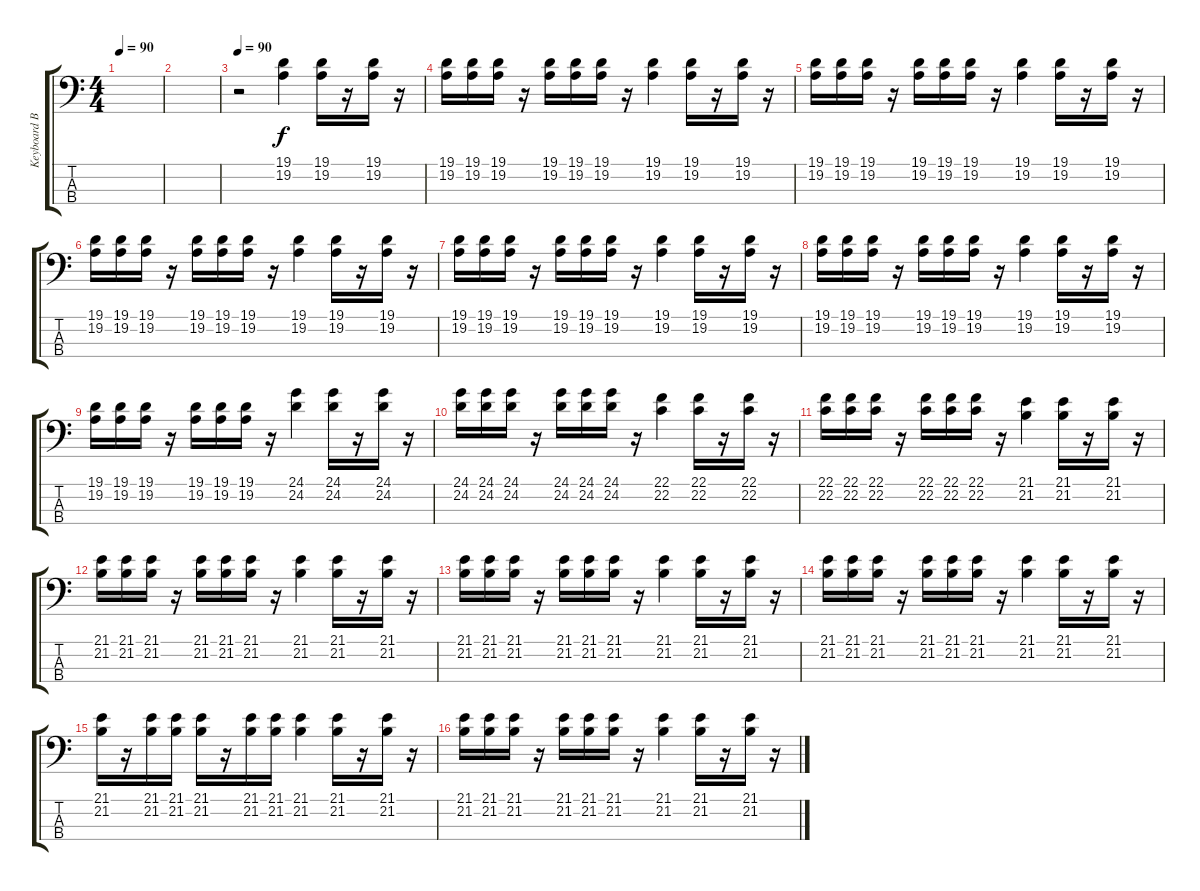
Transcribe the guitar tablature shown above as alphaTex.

\track ("Keyboard Bass" "Keyboard B") {instrument stringensemble1}
\staff {score tabs}
\tuning (G2 D2 A1 E1) {hide}
\ts (4 4)
\tempo 90
\clef f4
\ks c
|
|
\tempo 90
r.2 (19.1 19.2).4 (19.1 19.2).16 r.16 (19.1 19.2).16 r.16 |
(19.1 19.2).16 (19.1 19.2).16 (19.1 19.2).16 r.16 (19.1 19.2).16 (19.1 19.2).16 (19.1 19.2).16 r.16 (19.1 19.2).4 (19.1 19.2).16 r.16 (19.1 19.2).16 r.16 |
(19.1 19.2).16 (19.1 19.2).16 (19.1 19.2).16 r.16 (19.1 19.2).16 (19.1 19.2).16 (19.1 19.2).16 r.16 (19.1 19.2).4 (19.1 19.2).16 r.16 (19.1 19.2).16 r.16 |
(19.1 19.2).16 (19.1 19.2).16 (19.1 19.2).16 r.16 (19.1 19.2).16 (19.1 19.2).16 (19.1 19.2).16 r.16 (19.1 19.2).4 (19.1 19.2).16 r.16 (19.1 19.2).16 r.16 |
(19.1 19.2).16 (19.1 19.2).16 (19.1 19.2).16 r.16 (19.1 19.2).16 (19.1 19.2).16 (19.1 19.2).16 r.16 (19.1 19.2).4 (19.1 19.2).16 r.16 (19.1 19.2).16 r.16 |
(19.1 19.2).16 (19.1 19.2).16 (19.1 19.2).16 r.16 (19.1 19.2).16 (19.1 19.2).16 (19.1 19.2).16 r.16 (19.1 19.2).4 (19.1 19.2).16 r.16 (19.1 19.2).16 r.16 |
(19.1 19.2).16 (19.1 19.2).16 (19.1 19.2).16 r.16 (19.1 19.2).16 (19.1 19.2).16 (19.1 19.2).16 r.16 (24.1 24.2).4 (24.1 24.2).16 r.16 (24.1 24.2).16 r.16 |
(24.1 24.2).16 (24.1 24.2).16 (24.1 24.2).16 r.16 (24.1 24.2).16 (24.1 24.2).16 (24.1 24.2).16 r.16 (22.1 22.2).4 (22.1 22.2).16 r.16 (22.1 22.2).16 r.16 |
(22.1 22.2).16 (22.1 22.2).16 (22.1 22.2).16 r.16 (22.1 22.2).16 (22.1 22.2).16 (22.1 22.2).16 r.16 (21.1 21.2).4 (21.1 21.2).16 r.16 (21.1 21.2).16 r.16 |
(21.1 21.2).16 (21.1 21.2).16 (21.1 21.2).16 r.16 (21.1 21.2).16 (21.1 21.2).16 (21.1 21.2).16 r.16 (21.1 21.2).4 (21.1 21.2).16 r.16 (21.1 21.2).16 r.16 |
(21.1 21.2).16 (21.1 21.2).16 (21.1 21.2).16 r.16 (21.1 21.2).16 (21.1 21.2).16 (21.1 21.2).16 r.16 (21.1 21.2).4 (21.1 21.2).16 r.16 (21.1 21.2).16 r.16 |
(21.1 21.2).16 (21.1 21.2).16 (21.1 21.2).16 r.16 (21.1 21.2).16 (21.1 21.2).16 (21.1 21.2).16 r.16 (21.1 21.2).4 (21.1 21.2).16 r.16 (21.1 21.2).16 r.16 |
(21.1 21.2).16 r.16 (21.1 21.2).16 (21.1 21.2).16 (21.1 21.2).16 r.16 (21.1 21.2).16 (21.1 21.2).16 (21.1 21.2).4 (21.1 21.2).16 r.16 (21.1 21.2).16 r.16 |
(21.1 21.2).16 (21.1 21.2).16 (21.1 21.2).16 r.16 (21.1 21.2).16 (21.1 21.2).16 (21.1 21.2).16 r.16 (21.1 21.2).4 (21.1 21.2).16 r.16 (21.1 21.2).16 r.16
